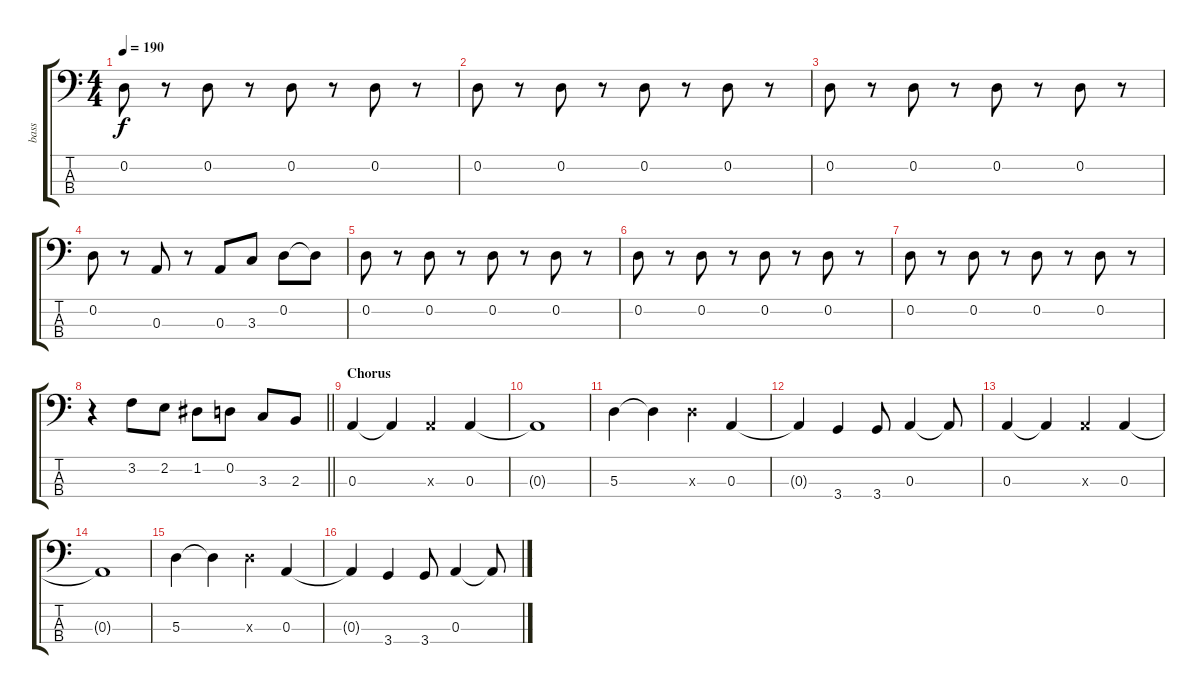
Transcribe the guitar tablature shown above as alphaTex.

\track ("bass" "bass") {instrument electricbassfinger}
\staff {score tabs}
\tuning (G2 D2 A1 E1) {hide}
\ts (4 4)
\tempo 190
\clef f4
\ks c
0.2.8{dy f} r.8 0.2.8 r.8 0.2.8 r.8 0.2.8 r.8 |
0.2.8 r.8 0.2.8 r.8 0.2.8 r.8 0.2.8 r.8 |
0.2.8 r.8 0.2.8 r.8 0.2.8 r.8 0.2.8 r.8 |
0.2.8 r.8 0.3.8 r.8 0.3.8 3.3.8 0.2.8 0.2{t}.8 |
0.2.8 r.8 0.2.8 r.8 0.2.8 r.8 0.2.8 r.8 |
0.2.8 r.8 0.2.8 r.8 0.2.8 r.8 0.2.8 r.8 |
0.2.8 r.8 0.2.8 r.8 0.2.8 r.8 0.2.8 r.8 |
\barLineRight lightlight
r.4 3.2.8 2.2.8 1.2.8 0.2.8 3.3.8 2.3.8 |
\section ("" "Chorus")
0.3.4 0.3{t}.4 0.3{x}.4 0.3.4 |
0.3{t}.1 |
5.3.4 5.3{t}.4 5.3{x}.4 0.3.4 |
0.3{t}.4 3.4.4 3.4.8 0.3.4 0.3{t}.8 |
0.3.4 0.3{t}.4 0.3{x}.4 0.3.4 |
0.3{t}.1 |
5.3.4 5.3{t}.4 5.3{x}.4 0.3.4 |
0.3{t}.4 3.4.4 3.4.8 0.3.4 0.3{t}.8
